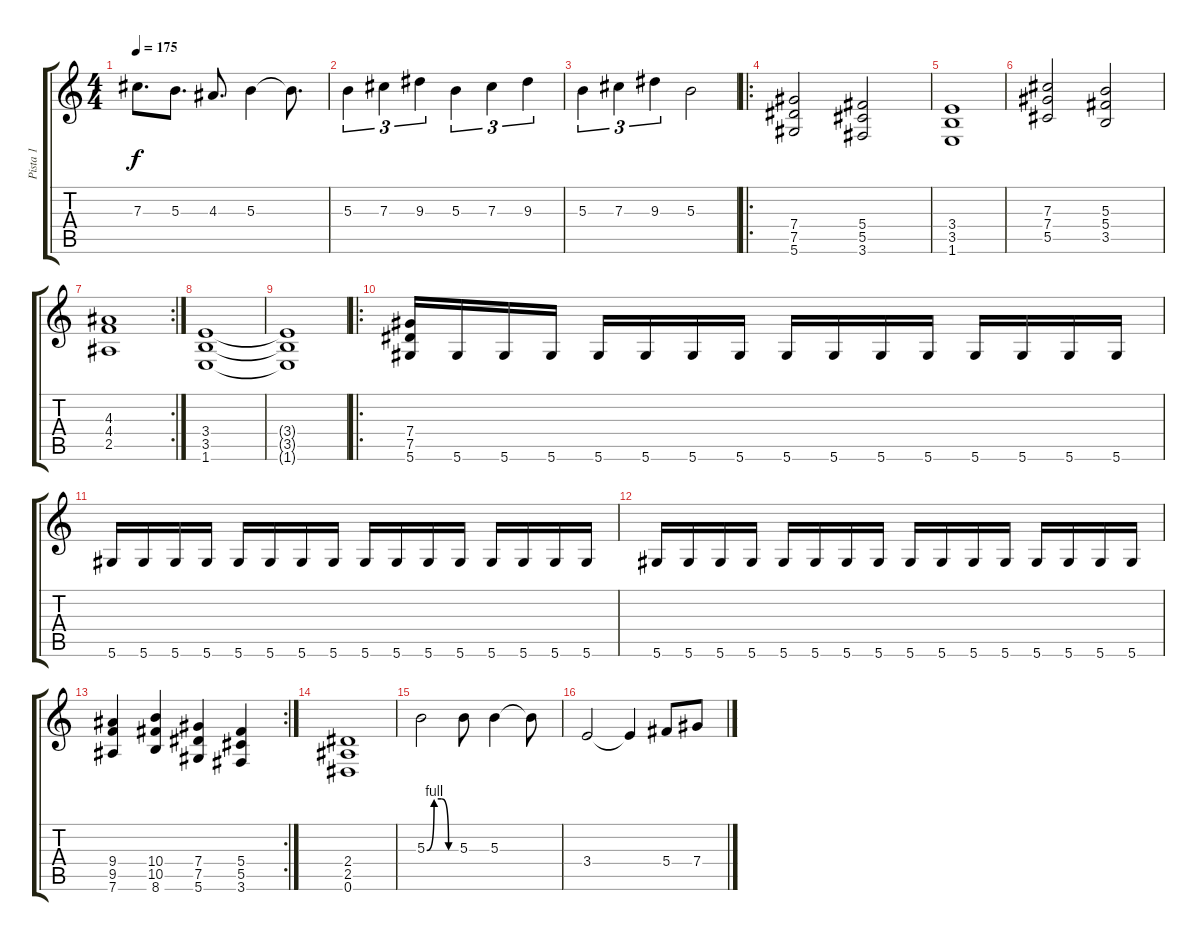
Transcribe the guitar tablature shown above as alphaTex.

\track ("Pista 1" "Pista 1") {instrument distortionguitar}
\staff {score tabs}
\tuning (Eb4 Bb3 Gb3 Db3 Ab2 Eb2) {hide}
\ts (4 4)
\tempo 175
\clef g2
\ks c
7.3.8{d dy f} 5.3.8{d} 4.3.8{d} 5.3.4 5.3{t}.8{d} |
5.3.4{tu (3 2)} 7.3.4{tu (3 2)} 9.3.4{tu (3 2)} 5.3.4{tu (3 2)} 7.3.4{tu (3 2)} 9.3.4{tu (3 2)} |
5.3.4{tu (3 2)} 7.3.4{tu (3 2)} 9.3.4{tu (3 2)} 5.3.2 |
\ro
(7.4 7.5 5.6).2 (5.4 5.5 3.6).2 |
(3.4 3.5 1.6).1 |
(7.3 7.4 5.5).2 (5.3 5.4 3.5).2 |
\rc 2
(4.3 4.4 2.5).1 |
(3.4 3.5 1.6).1 |
(3.4{t} 3.5{t} 1.6{t}).1 |
\ro
(7.4 7.5 5.6).16 5.6.16 5.6.16 5.6.16 5.6.16 5.6.16 5.6.16 5.6.16 5.6.16 5.6.16 5.6.16 5.6.16 5.6.16 5.6.16 5.6.16 5.6.16 |
5.6.16 5.6.16 5.6.16 5.6.16 5.6.16 5.6.16 5.6.16 5.6.16 5.6.16 5.6.16 5.6.16 5.6.16 5.6.16 5.6.16 5.6.16 5.6.16 |
5.6.16 5.6.16 5.6.16 5.6.16 5.6.16 5.6.16 5.6.16 5.6.16 5.6.16 5.6.16 5.6.16 5.6.16 5.6.16 5.6.16 5.6.16 5.6.16 |
\rc 2
(9.4 9.5 7.6).4 (10.4 10.5 8.6).4 (7.4 7.5 5.6).4 (5.4 5.5 3.6).4 |
(2.4 2.5 0.6).1 |
5.3{be (custom 0 0 15 4 30 4 45 0 60 0)}.2 5.3.8 5.3.4 5.3{t}.8 |
3.4.2 3.4{t}.4 5.4.8 7.4.8
